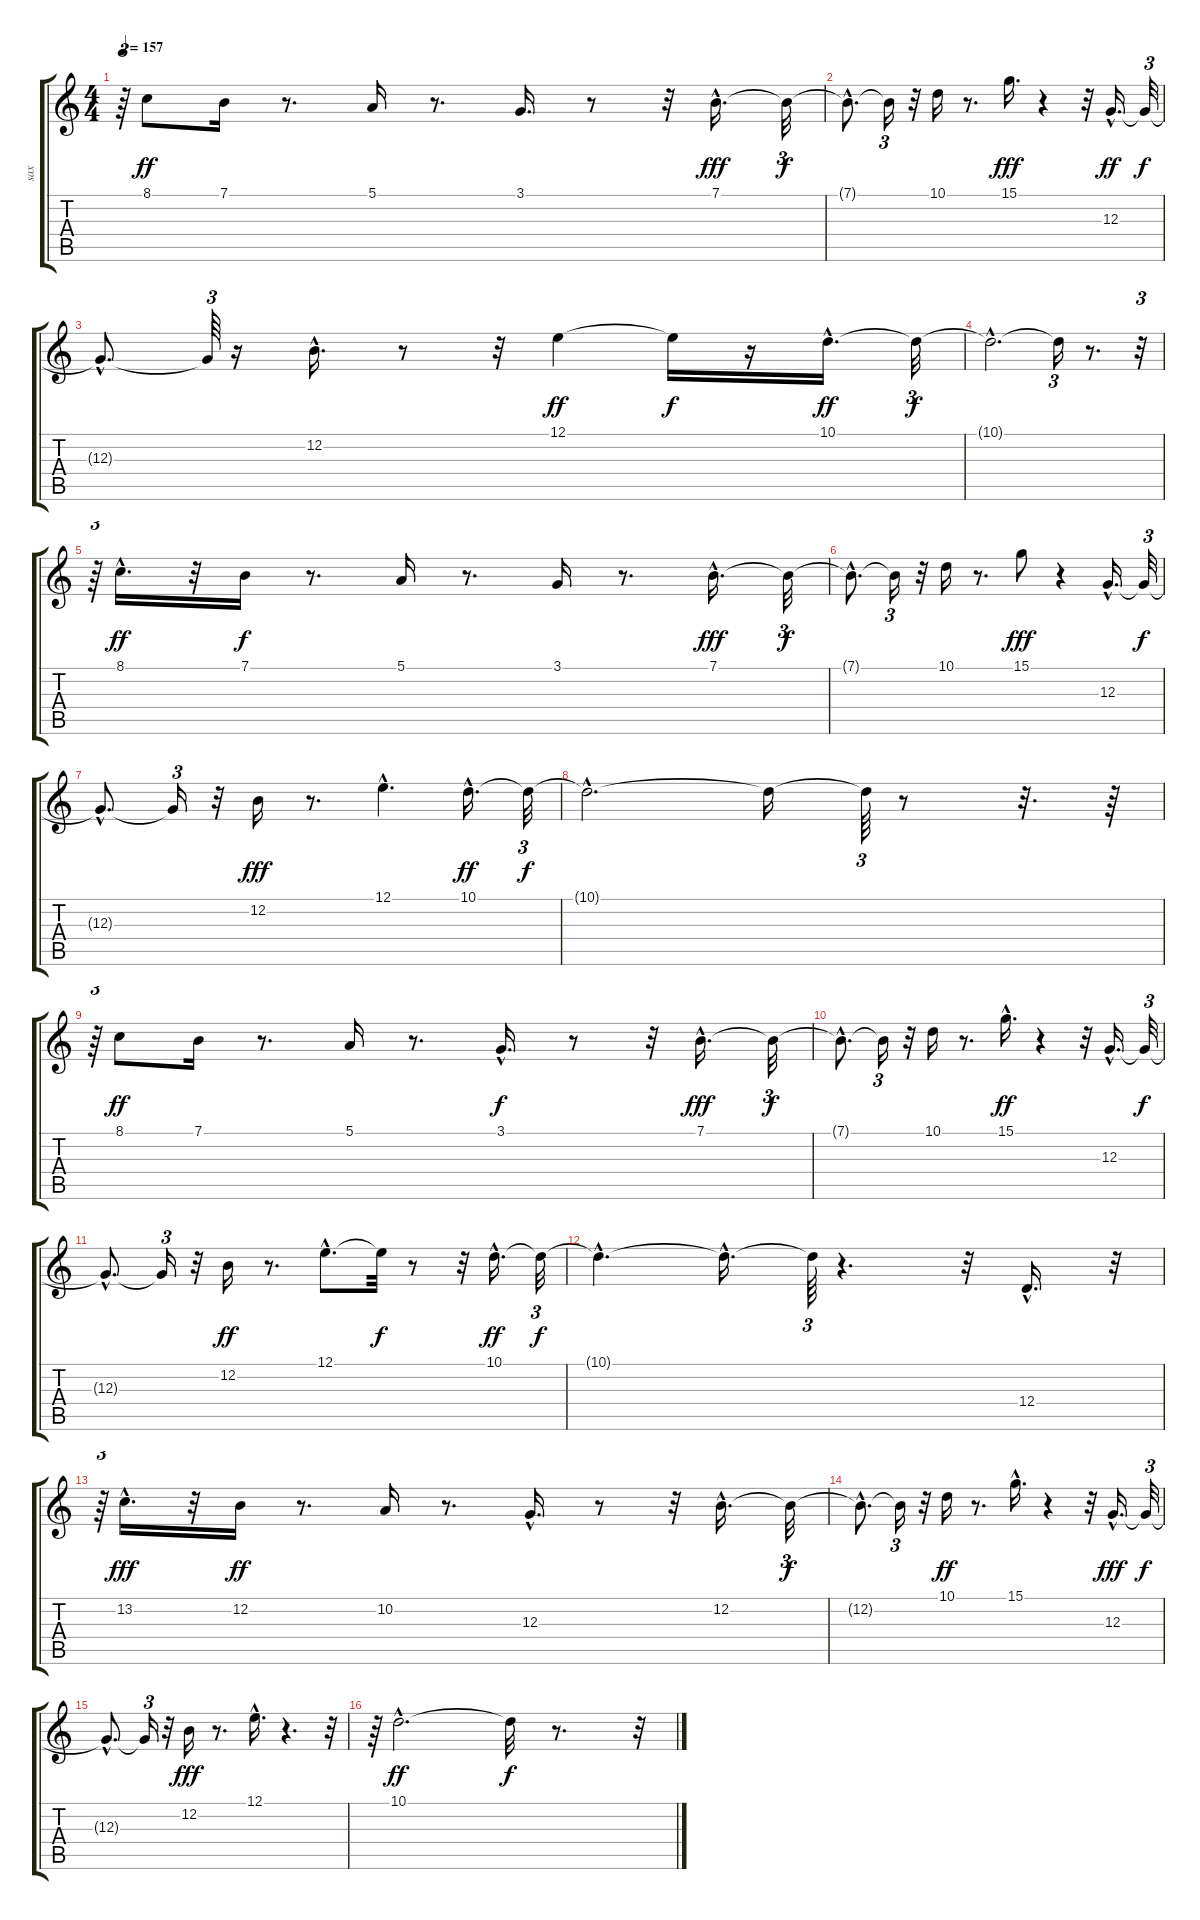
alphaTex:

\track ("sax     " "sax     ") {instrument altosax}
\staff {score tabs}
\tuning (E4 B3 G3 D3 A2 E2) {hide}
\ts (4 4)
\tempo 157
\clef g2
\ks c
r.64{tu (3 2) dy f} 8.1.8{dy ff} 7.1.16 r.8{d} 5.1.16 r.8{d} 3.1.16{d} r.8 r.32 7.1{hac}.16{d dy fff} 7.1{t}.32{tu (3 2) dy f} |
7.1{hac t}.8{d} 7.1{t}.16{tu (3 2)} r.32 10.1.16 r.8{d} 15.1.16{d dy fff} r.4 r.32 12.3{hac}.16{d dy ff} 12.3{t}.32{tu (3 2) dy f} |
12.3{hac t}.8{d} 12.3{t}.64{tu (3 2)} r.16 12.2{hac}.16{d} r.8 r.32 12.1.4{dy ff} 12.1{t}.16{dy f} r.16 10.1{hac}.16{d dy ff} 10.1{t}.32{tu (3 2) dy f} |
10.1{hac t}.2{d} 10.1{t}.16{tu (3 2)} r.8{d} r.32{tu (3 2)} |
r.64{tu (3 2)} 8.1{hac}.16{d dy ff} r.32 7.1.16{dy f} r.8{d} 5.1.16 r.8{d} 3.1.16 r.8{d} 7.1{hac}.16{d dy fff} 7.1{t}.32{tu (3 2) dy f} |
7.1{hac t}.8{d} 7.1{t}.16{tu (3 2)} r.32 10.1.16 r.8{d} 15.1.8{dy fff} r.4 12.3{hac}.16{d} 12.3{t}.32{tu (3 2) dy f} |
12.3{hac t}.8{d} 12.3{t}.16{tu (3 2)} r.32 12.2.16{dy fff} r.8{d} 12.1{hac}.4{d} 10.1{hac}.16{d dy ff} 10.1{t}.32{tu (3 2) dy f} |
10.1{hac t}.2{d} 10.1{t}.16 10.1{t}.64{tu (3 2)} r.8 r.32{d} r.64 |
r.64{tu (3 2)} 8.1.8{dy ff} 7.1.16 r.8{d} 5.1.16 r.8{d} 3.1{hac}.16{d dy f} r.8 r.32 7.1{hac}.16{d dy fff} 7.1{t}.32{tu (3 2) dy f} |
7.1{hac t}.8{d} 7.1{t}.16{tu (3 2)} r.32 10.1.16 r.8{d} 15.1{hac}.16{d dy ff} r.4 r.32 12.3{hac}.16{d} 12.3{t}.32{tu (3 2) dy f} |
12.3{hac t}.8{d} 12.3{t}.16{tu (3 2)} r.32 12.2.16{dy ff} r.8{d} 12.1{hac}.8{d} 12.1{t}.32{dy f} r.8 r.32 10.1{hac}.16{d dy ff} 10.1{t}.32{tu (3 2) dy f} |
10.1{hac t}.4{d} 10.1{hac t}.16{d} 10.1{t}.64{tu (3 2)} r.4{d} r.32 12.4{hac}.16{d} r.32{tu (3 2)} |
r.64{tu (3 2)} 13.2{hac}.16{d dy fff} r.32 12.2.16{dy ff} r.8{d} 10.2.16 r.8{d} 12.3{hac}.16{d} r.8 r.32 12.2{hac}.16{d} 12.2{t}.32{tu (3 2) dy f} |
12.2{hac t}.8{d} 12.2{t}.16{tu (3 2)} r.32 10.1.16{dy ff} r.8{d} 15.1{hac}.16{d} r.4 r.32 12.3{hac}.16{d dy fff} 12.3{t}.32{tu (3 2) dy f} |
12.3{hac t}.8{d} 12.3{t}.16{tu (3 2)} r.32 12.2.16{dy fff} r.8{d} 12.1{hac}.16{d} r.4{d} r.32{tu (3 2)} |
r.64{tu (3 2)} 10.1{hac}.2{d dy ff} 10.1{t}.32{dy f} r.8{d} r.32{tu (3 2)}
